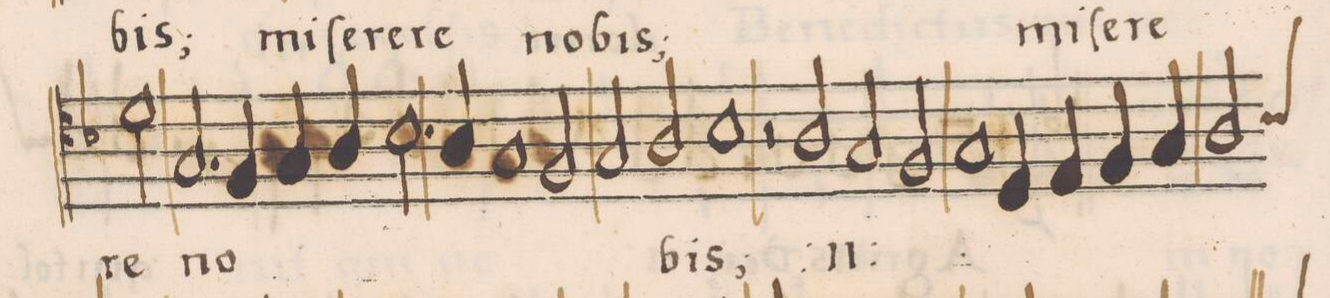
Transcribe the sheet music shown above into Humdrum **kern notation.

**kern	**text
*I"TENOR	*
*clefC4	*
*k[b-]	*
*met(C|)	*
*M2/1	*
2d\	-re
2.G/	no-
4F/	.
=32-	=32-
4G/	.
4A/	.
[y2B-\	.
4B-\]	.
4A/	.
1G/	.
=33-	=33-
2F/	.
2G/	.
2A/	-bis;
=34-	=34-
1B-\	.
2r	.
*	*ij
2A/	mi-
=35-	=35-
2G/	-ſe-
2F/	-re-
1G/	-re
=36-	=36-
4D/	no-
4E/	.
4F/	.
4G/	.
*custos:B-	*
2A/	.
*-	*-
